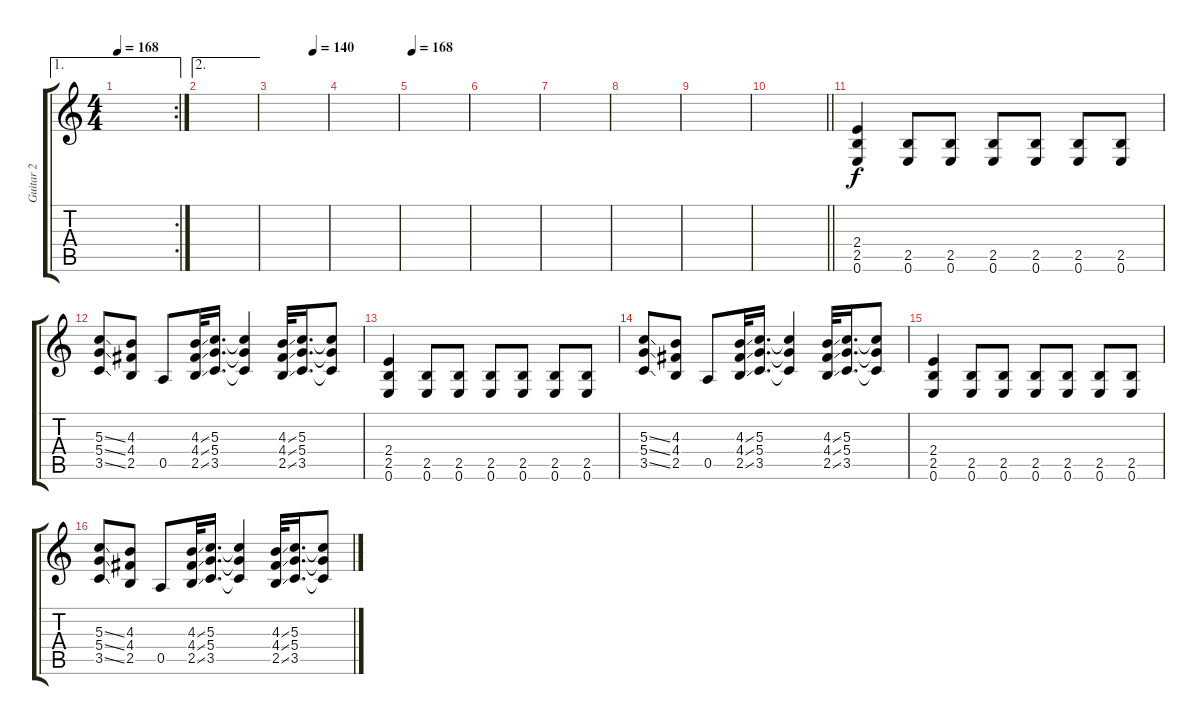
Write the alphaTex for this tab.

\track ("Guitar 2" "Guitar 2") {instrument distortionguitar}
\staff {score tabs}
\tuning (E4 B3 G3 D3 A2 E2) {hide}
\ae 1
\rc 2
\ts (4 4)
\tempo 168
\clef g2
\ks c
|
\ae 2
|
\tempo (140 0.75)
|
|
\tempo 168
|
|
|
|
|
\barLineRight lightlight
|
(2.4 2.5 0.6).4 (2.5 0.6).8 (2.5 0.6).8 (2.5 0.6).8 (2.5 0.6).8 (2.5 0.6).8 (2.5 0.6).8 |
(5.3{ss} 5.4{ss} 3.5{ss}).8 (4.3 4.4 2.5).8 0.5.8 (4.3{ss} 4.4{ss} 2.5{ss}).32 (5.3 5.4 3.5).16{d} (5.3{t} 5.4{t} 3.5{t}).4 (4.3{ss} 4.4{ss} 2.5{ss}).32 (5.3 5.4 3.5).16{d} (5.3{t} 5.4{t} 3.5{t}).8 |
(2.4 2.5 0.6).4 (2.5 0.6).8 (2.5 0.6).8 (2.5 0.6).8 (2.5 0.6).8 (2.5 0.6).8 (2.5 0.6).8 |
(5.3{ss} 5.4{ss} 3.5{ss}).8 (4.3 4.4 2.5).8 0.5.8 (4.3{ss} 4.4{ss} 2.5{ss}).32 (5.3 5.4 3.5).16{d} (5.3{t} 5.4{t} 3.5{t}).4 (4.3{ss} 4.4{ss} 2.5{ss}).32 (5.3 5.4 3.5).16{d} (5.3{t} 5.4{t} 3.5{t}).8 |
(2.4 2.5 0.6).4 (2.5 0.6).8 (2.5 0.6).8 (2.5 0.6).8 (2.5 0.6).8 (2.5 0.6).8 (2.5 0.6).8 |
(5.3{ss} 5.4{ss} 3.5{ss}).8 (4.3 4.4 2.5).8 0.5.8 (4.3{ss} 4.4{ss} 2.5{ss}).32 (5.3 5.4 3.5).16{d} (5.3{t} 5.4{t} 3.5{t}).4 (4.3{ss} 4.4{ss} 2.5{ss}).32 (5.3 5.4 3.5).16{d} (5.3{t} 5.4{t} 3.5{t}).8
